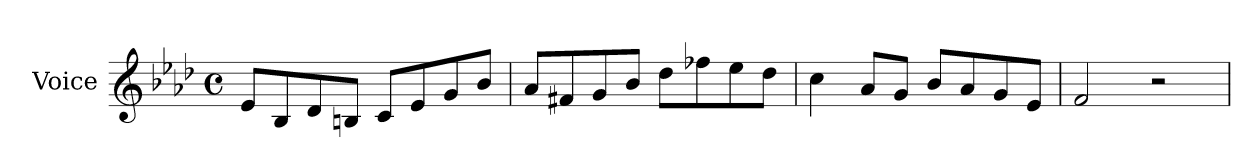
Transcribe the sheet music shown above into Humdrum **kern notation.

**kern
*part1
*staff1
*I"Voice
*I'Voice
*clefG2
*k[b-e-a-d-]
*M4/4
*met(c)
=1
8e-/L
8B-/
8d-/
8Bn/J
8c/L
8e-/
8g/
8b-/J
=2
8a-/L
8f#X/
8g/
8b-/J
8dd-\L
8ff-X\
8ee-\
8dd-\J
=3
4cc\
8a-/L
8g/J
8b-/L
8a-/
8g/
8e-/J
=4
2f/
2rcc
=
*-
